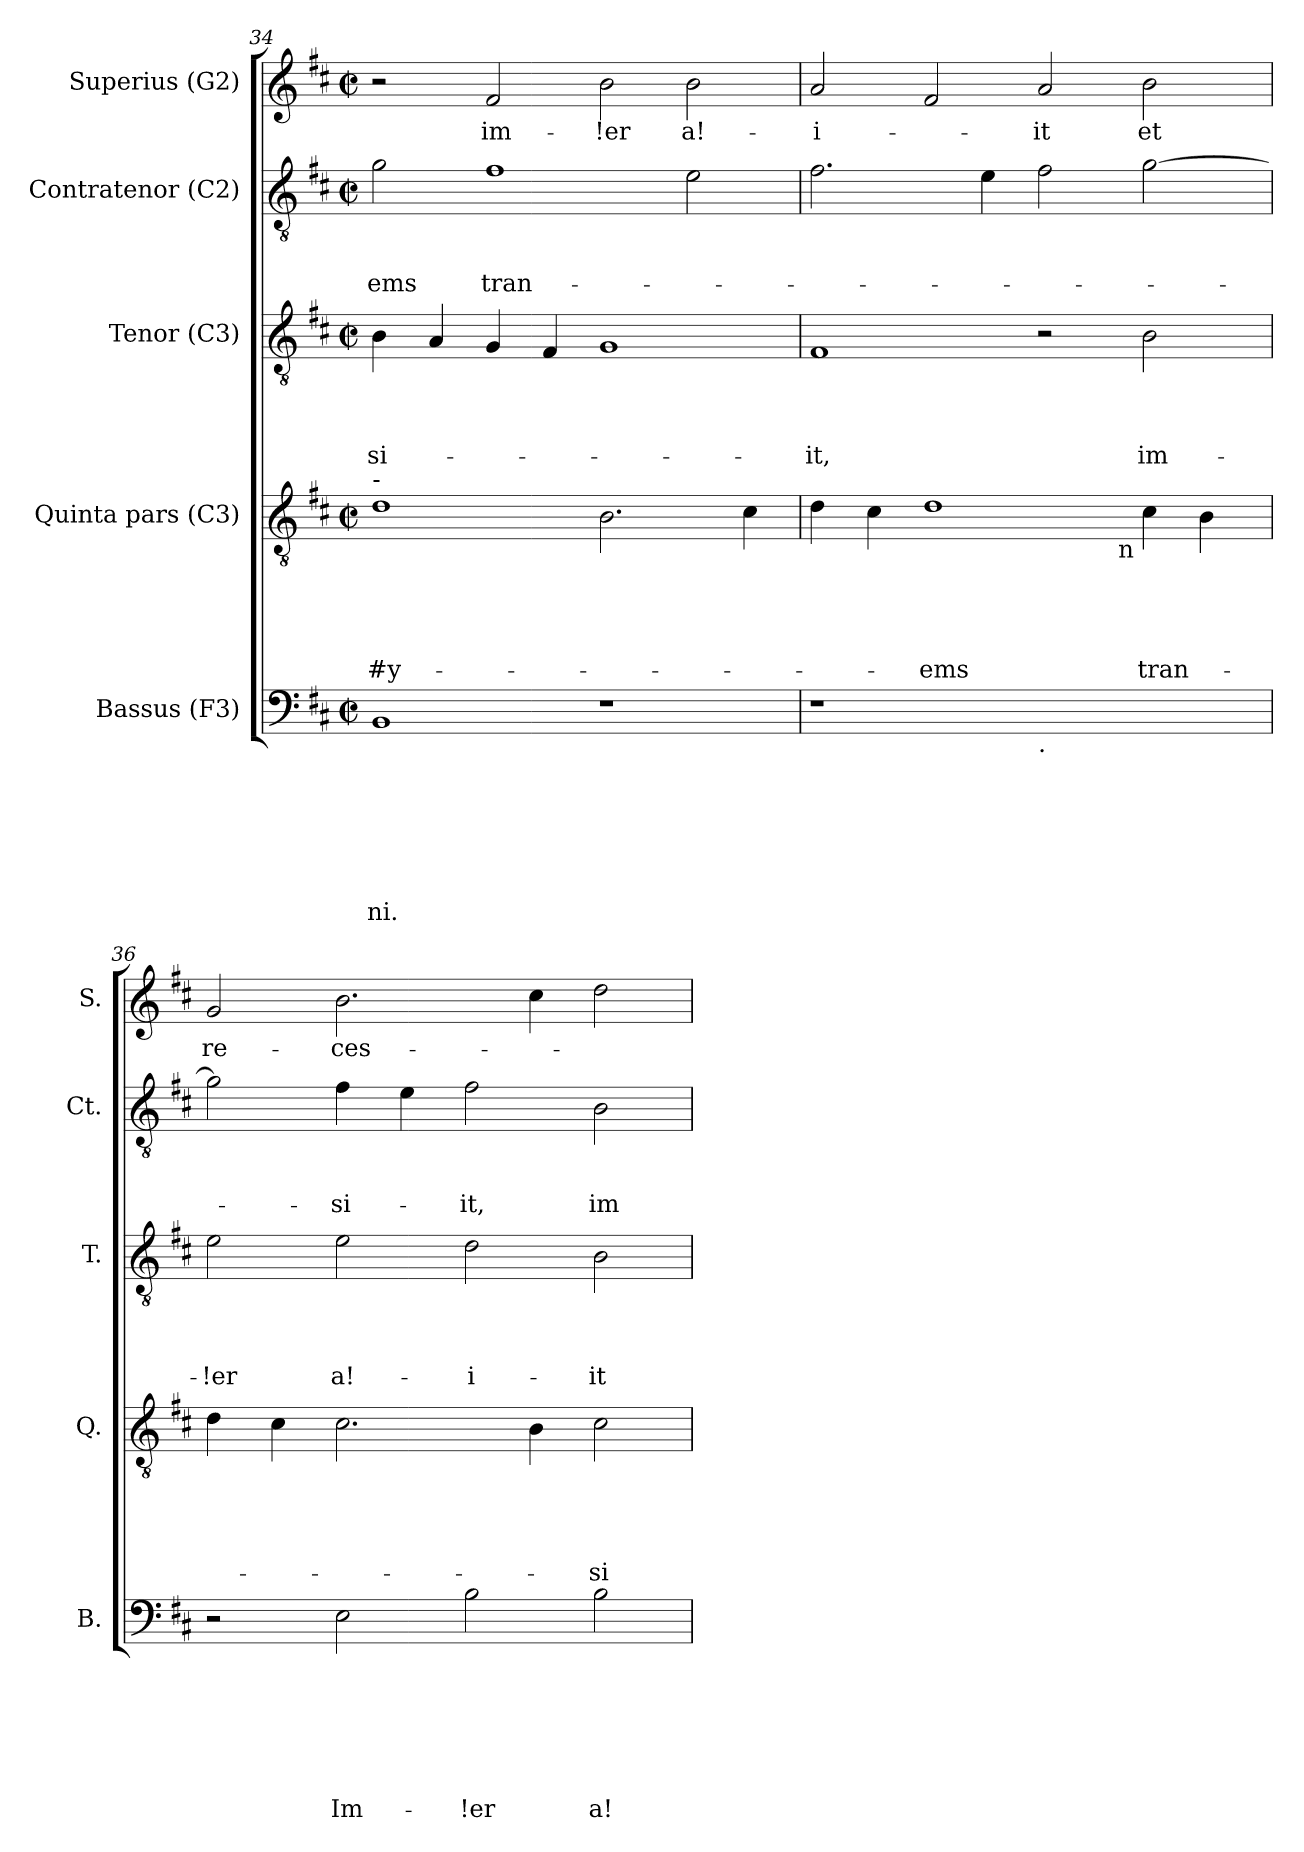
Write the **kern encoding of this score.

**kern	**text	**text	**text	**text	**text	**text	**text	**kern	**text	**text	**text	**text	**text	**kern	**text	**text	**text	**text	**kern	**text	**text	**text	**kern	**text
*part5	*part5	*part5	*part5	*part5	*part5	*part5	*part5	*part4	*part4	*part4	*part4	*part4	*part4	*part3	*part3	*part3	*part3	*part3	*part2	*part2	*part2	*part2	*part1	*part1
*staff5	*staff5	*staff5	*staff5	*staff5	*staff5	*staff5	*staff5	*staff4	*staff4	*staff4	*staff4	*staff4	*staff4	*staff3	*staff3	*staff3	*staff3	*staff3	*staff2	*staff2	*staff2	*staff2	*staff1	*staff1
*I"Bassus (F3)	*	*	*	*	*	*	*	*I"Quinta pars (C3)	*	*	*	*	*	*I"Tenor (C3)	*	*	*	*	*I"Contratenor (C2)	*	*	*	*I"Superius (G2)	*
*I'B.	*	*	*	*	*	*	*	*I'Q.	*	*	*	*	*	*I'T.	*	*	*	*	*I'Ct.	*	*	*	*I'S.	*
!!LO:PB:g=z
*clefF4	*	*	*	*	*	*	*	*clefGv2	*	*	*	*	*	*clefGv2	*	*	*	*	*clefGv2	*	*	*	*clefG2	*
*k[f#c#]	*	*	*	*	*	*	*	*k[f#c#]	*	*	*	*	*	*k[f#c#]	*	*	*	*	*k[f#c#]	*	*	*	*k[f#c#]	*
*D:	*	*	*	*	*	*	*	*D:	*	*	*	*	*	*D:	*	*	*	*	*D:	*	*	*	*D:	*
*M2/2	*	*	*	*	*	*	*	*M2/2	*	*	*	*	*	*M2/2	*	*	*	*	*M2/2	*	*	*	*M2/2	*
*met(c|)	*	*	*	*	*	*	*	*met(c|)	*	*	*	*	*	*met(c|)	*	*	*	*	*met(c|)	*	*	*	*met(c|)	*
=34	=34	=34	=34	=34	=34	=34	=34	=34	=34	=34	=34	=34	=34	=34	=34	=34	=34	=34	=34	=34	=34	=34	=34	=34
!	!	!	!	!	!	!	!	!LO:TX:a:t=-	!	!	!	!	!	!	!	!	!	!	!	!	!	!	!	!
!	!	!	!	!	!	!	!LO:LY:b	!	!	!	!	!	!LO:LY:b	!	!	!	!	!LO:LY:b	!	!	!	!LO:LY:b	!	!
1BB	.	.	.	.	.	.	-ni.	1d	.	.	.	.	#y-	4B\	.	.	.	-si-	2g\	.	.	-ems	2r	.
.	.	.	.	.	.	.	.	.	.	.	.	.	.	4A/	.	.	.	.	.	.	.	.	.	.
!	!	!	!	!	!	!	!	!	!	!	!	!	!	!	!	!	!	!	!	!	!	!LO:LY:b	!	!LO:LY:b
.	.	.	.	.	.	.	.	.	.	.	.	.	.	4G/	.	.	.	.	1f#	.	.	tran-	2f#/	im-
.	.	.	.	.	.	.	.	.	.	.	.	.	.	4F#/	.	.	.	.	.	.	.	.	.	.
!	!	!	!	!	!	!	!	!	!	!	!	!	!	!	!	!	!	!	!	!	!	!	!	!LO:LY:b
1r	.	.	.	.	.	.	.	2.B\	.	.	.	.	.	1G	.	.	.	.	.	.	.	.	2b\	-!er
!	!	!	!	!	!	!	!	!	!	!	!	!	!	!	!	!	!	!	!	!	!	!	!	!LO:LY:b
.	.	.	.	.	.	.	.	.	.	.	.	.	.	.	.	.	.	.	2e\	.	.	.	2b\	a!-
.	.	.	.	.	.	.	.	4c#\	.	.	.	.	.	.	.	.	.	.	.	.	.	.	.	.
=35	=35	=35	=35	=35	=35	=35	=35	=35	=35	=35	=35	=35	=35	=35	=35	=35	=35	=35	=35	=35	=35	=35	=35	=35
!	!	!	!	!	!	!	!	!	!	!	!	!	!	!	!	!	!	!LO:LY:b	!	!	!	!	!	!LO:LY:b:rj
*	*	*	*	*	*	*	*	*^	*	*	*	*	*	*	*	*	*	*	*	*	*	*	*	*
1r	.	.	.	.	.	.	.	4d\	1ryy	.	.	.	.	.	1F#	.	.	.	-it,	2.f#\	.	.	.	2a/	-i-
.	.	.	.	.	.	.	.	4c#\	.	.	.	.	.	.	.	.	.	.	.	.	.	.	.	.	.
!	!	!	!	!	!	!	!	!	!	!	!	!	!	!LO:LY:b	!	!	!	!	!	!	!	!	!	!	!
.	.	.	.	.	.	.	.	1d	.	.	.	.	.	-ems	.	.	.	.	.	.	.	.	.	2f#/	.
.	.	.	.	.	.	.	.	.	.	.	.	.	.	.	.	.	.	.	.	4e\	.	.	.	.	.
!LO:TX:b:t=.	!	!	!	!	!	!	!	!	!	!	!	!	!	!	!	!	!	!	!	!	!	!	!	!	!
!	!	!	!	!	!	!	!	!	!	!	!	!	!	!	!	!	!	!	!	!	!	!	!	!	!LO:LY:b
1ryy	.	.	.	.	.	.	.	.	4..ryy	.	.	.	.	.	2r	.	.	.	.	2f#\	.	.	.	2a/	-it
!	!	!	!	!	!	!	!	!	!LO:TX:b:t=n	!	!	!	!	!	!	!	!	!	!	!	!	!	!	!	!
.	.	.	.	.	.	.	.	.	2ryy	.	.	.	.	.	.	.	.	.	.	.	.	.	.	.	.
!	!	!	!	!	!	!	!	!	!	!	!	!	!	!LO:LY:b	!	!	!	!	!LO:LY:b	!	!	!	!	!	!LO:LY:b
.	.	.	.	.	.	.	.	4c#\	.	.	.	.	.	tran-	2B\	.	.	.	im-	[>2g\	.	.	.	2b\	et
.	.	.	.	.	.	.	.	4B\	.	.	.	.	.	.	.	.	.	.	.	.	.	.	.	.	.
.	.	.	.	.	.	.	.	.	16ryy	.	.	.	.	.	.	.	.	.	.	.	.	.	.	.	.
=36	=36	=36	=36	=36	=36	=36	=36	=36	=36	=36	=36	=36	=36	=36	=36	=36	=36	=36	=36	=36	=36	=36	=36	=36	=36
!	!	!	!	!	!	!	!	!	!	!	!	!	!	!	!	!	!	!	!LO:LY:b	!	!	!	!	!	!LO:LY:b
*	*	*	*	*	*	*	*	*v	*v	*	*	*	*	*	*	*	*	*	*	*	*	*	*	*	*
2r	.	.	.	.	.	.	.	4d\	.	.	.	.	.	2e\	.	.	.	-!er	2g\]	.	.	.	2g/	re-
.	.	.	.	.	.	.	.	4c#\	.	.	.	.	.	.	.	.	.	.	.	.	.	.	.	.
!	!	!	!	!	!	!	!LO:LY:b	!	!	!	!	!	!	!	!	!	!	!LO:LY:b	!	!	!	!LO:LY:b	!	!LO:LY:b
2E\	.	.	.	.	.	.	Im-	2.c#\	.	.	.	.	.	2e\	.	.	.	a!-	4f#\	.	.	-si-	2.b\	-ces-
.	.	.	.	.	.	.	.	.	.	.	.	.	.	.	.	.	.	.	4e\	.	.	.	.	.
!	!	!	!	!	!	!	!LO:LY:b	!	!	!	!	!	!	!	!	!	!	!LO:LY:b	!	!	!	!LO:LY:b	!	!
2B\	.	.	.	.	.	.	-!er	.	.	.	.	.	.	2d\	.	.	.	-i-	2f#\	.	.	-it,	.	.
.	.	.	.	.	.	.	.	4B\	.	.	.	.	.	.	.	.	.	.	.	.	.	.	4cc#\	.
!	!	!	!	!	!	!	!LO:LY:b	!	!	!	!	!	!LO:LY:b	!	!	!	!	!LO:LY:b	!	!	!	!LO:LY:b	!	!
2B\	.	.	.	.	.	.	a!-	2c#\	.	.	.	.	-si-	2B\	.	.	.	-it	2B\	.	.	im-	2dd\	.
=	=	=	=	=	=	=	=	=	=	=	=	=	=	=	=	=	=	=	=	=	=	=	=	=
*-	*-	*-	*-	*-	*-	*-	*-	*-	*-	*-	*-	*-	*-	*-	*-	*-	*-	*-	*-	*-	*-	*-	*-	*-
